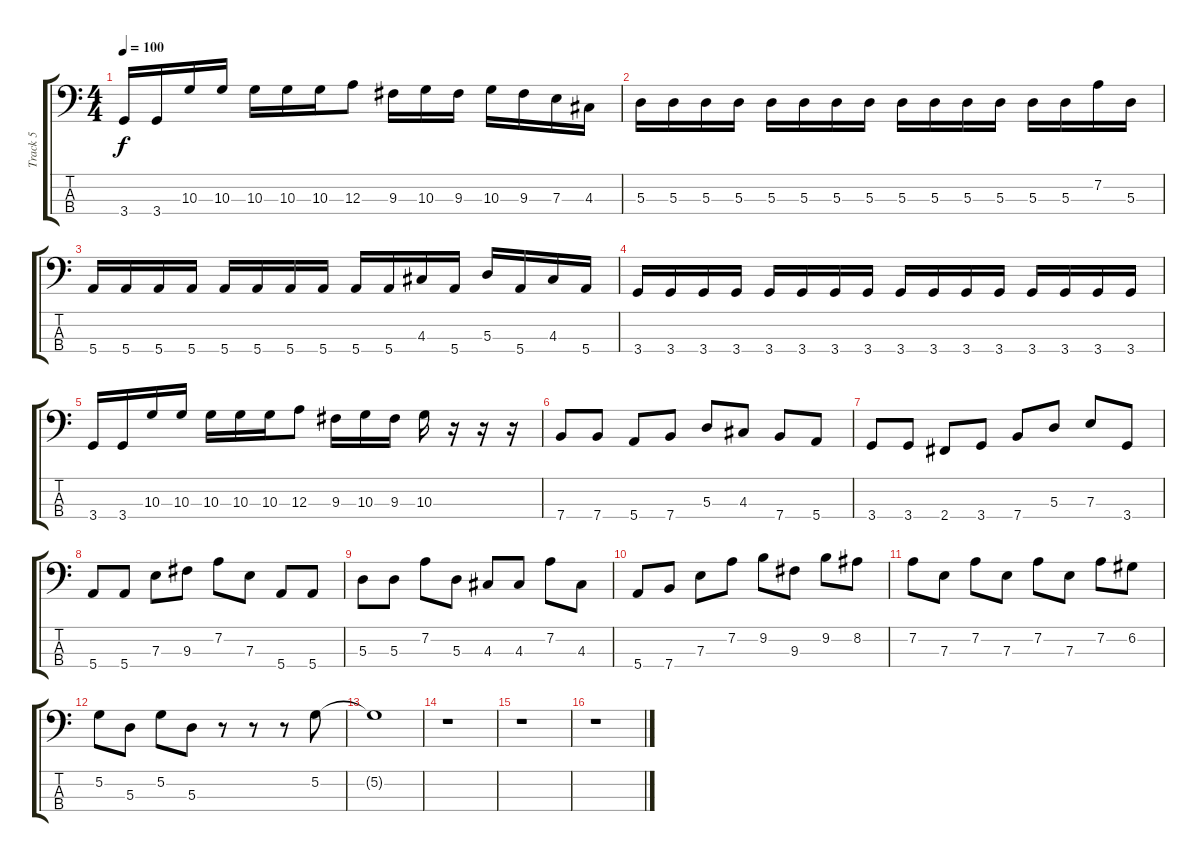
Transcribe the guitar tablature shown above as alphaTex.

\track ("Track 5" "Track 5") {instrument electricbassfinger}
\staff {score tabs}
\tuning (G2 D2 A1 E1) {hide}
\ts (4 4)
\tempo 100
\clef f4
\ks c
3.4.16{dy f} 3.4.16 10.3.16 10.3.16 10.3.16 10.3.16 10.3.16 12.3.8 9.3.16 10.3.16 9.3.16 10.3.16 9.3.16 7.3.16 4.3.16 |
5.3.16 5.3.16 5.3.16 5.3.16 5.3.16 5.3.16 5.3.16 5.3.16 5.3.16 5.3.16 5.3.16 5.3.16 5.3.16 5.3.16 7.2.16 5.3.16 |
5.4.16 5.4.16 5.4.16 5.4.16 5.4.16 5.4.16 5.4.16 5.4.16 5.4.16 5.4.16 4.3.16 5.4.16 5.3.16 5.4.16 4.3.16 5.4.16 |
3.4.16 3.4.16 3.4.16 3.4.16 3.4.16 3.4.16 3.4.16 3.4.16 3.4.16 3.4.16 3.4.16 3.4.16 3.4.16 3.4.16 3.4.16 3.4.16 |
3.4.16 3.4.16 10.3.16 10.3.16 10.3.16 10.3.16 10.3.16 12.3.8 9.3.16 10.3.16 9.3.16 10.3.16 r.16 r.16 r.16 |
7.4.8 7.4.8 5.4.8 7.4.8 5.3.8 4.3.8 7.4.8 5.4.8 |
3.4.8 3.4.8 2.4.8 3.4.8 7.4.8 5.3.8 7.3.8 3.4.8 |
5.4.8 5.4.8 7.3.8 9.3.8 7.2.8 7.3.8 5.4.8 5.4.8 |
5.3.8 5.3.8 7.2.8 5.3.8 4.3.8 4.3.8 7.2.8 4.3.8 |
5.4.8 7.4.8 7.3.8 7.2.8 9.2.8 9.3.8 9.2.8 8.2.8 |
7.2.8 7.3.8 7.2.8 7.3.8 7.2.8 7.3.8 7.2.8 6.2.8 |
5.2.8 5.3.8 5.2.8 5.3.8 r.8 r.8 r.8 5.2.8 |
5.2{t}.1 |
r.1 |
r.1 |
r.1
